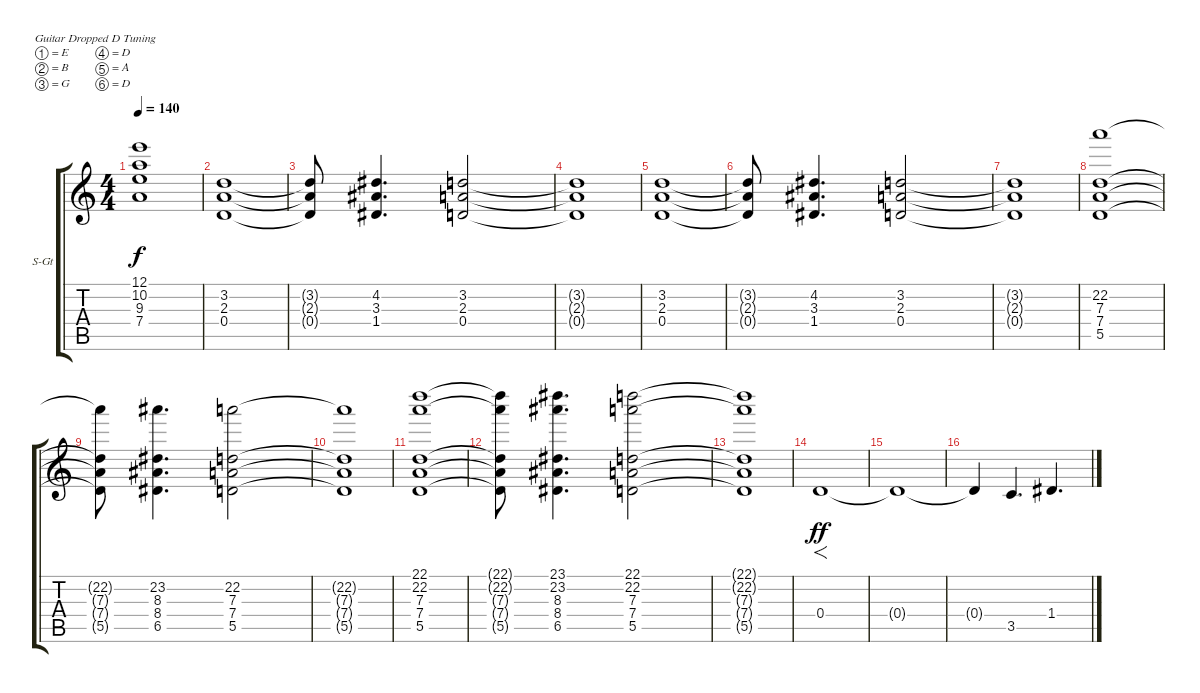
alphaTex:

\bracketExtendMode groupsimilarinstruments
\firstSystemTrackNameOrientation horizontal
\otherSystemsTrackNameOrientation horizontal
\track ("Keyboard (Christian)" "S-Gt") {instrument pad4choir}
\staff {score tabs}
\tuning (E4 B3 G3 D3 A2 D2)
\displaytranspose 12
\ts (4 4)
\tempo 140
\clef g2
\ks c
(12.1{t} 10.2{t} 9.3{t} 7.4{t}).1{dy f} |
(3.2 2.3 0.4).1 |
(3.2{t} 2.3{t} 0.4{t}).8 (4.2 3.3 1.4).4{d} (3.2 2.3 0.4).2 |
(3.2{t} 2.3{t} 0.4{t}).1 |
(3.2 2.3 0.4).1 |
(3.2{t} 2.3{t} 0.4{t}).8 (4.2 3.3 1.4).4{d} (3.2 2.3 0.4).2 |
(3.2{t} 2.3{t} 0.4{t}).1 |
(22.2 7.3 7.4 5.5).1 |
(22.2{t} 7.3{t} 7.4{t} 5.5{t}).8 (23.2 8.3 8.4 6.5).4{d} (22.2 7.3 7.4 5.5).2 |
(22.2{t} 7.3{t} 7.4{t} 5.5{t}).1 |
(22.1 22.2 7.3 7.4 5.5).1 |
(22.1{t} 22.2{t} 7.3{t} 7.4{t} 5.5{t}).8 (23.1 23.2 8.3 8.4 6.5).4{d} (22.1 22.2 7.3 7.4 5.5).2 |
(22.1{t} 22.2{t} 7.3{t} 7.4{t} 5.5{t}).1 |
0.4.1{f dy ff} |
0.4{t}.1 |
0.4{t}.4 3.5.4{d} 1.4.4{d}
